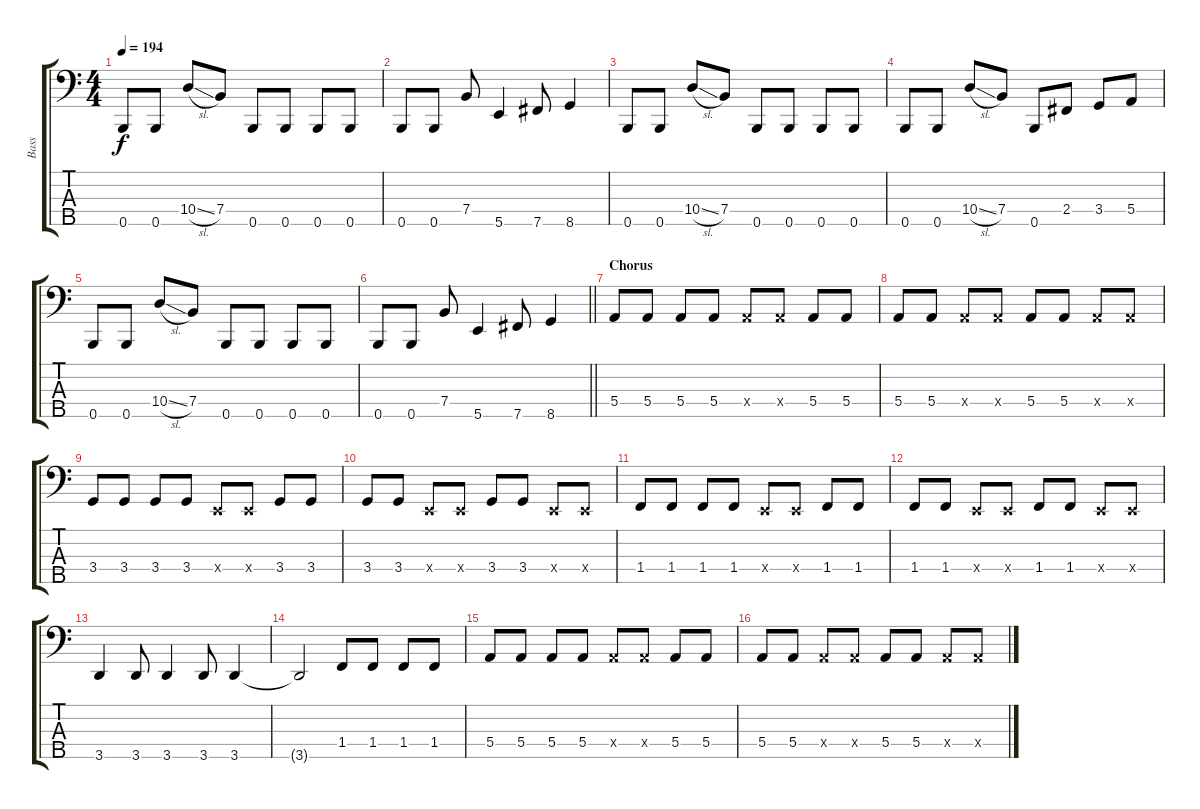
\track ("Bass" "Bass") {instrument electricbasspick}
\staff {score tabs}
\tuning (G2 D2 A1 E1 B0) {hide}
\ts (4 4)
\tempo 194
\clef f4
\ks c
0.5.8{dy f} 0.5.8 10.4{sl}.8 7.4.8 0.5.8 0.5.8 0.5.8 0.5.8 |
0.5.8 0.5.8 7.4.8 5.5.4 7.5.8 8.5.4 |
0.5.8 0.5.8 10.4{sl}.8 7.4.8 0.5.8 0.5.8 0.5.8 0.5.8 |
0.5.8 0.5.8 10.4{sl}.8 7.4.8 0.5.8 2.4.8 3.4.8 5.4.8 |
0.5.8 0.5.8 10.4{sl}.8 7.4.8 0.5.8 0.5.8 0.5.8 0.5.8 |
\barLineRight lightlight
0.5.8 0.5.8 7.4.8 5.5.4 7.5.8 8.5.4 |
\section ("" "Chorus")
5.4.8 5.4.8 5.4.8 5.4.8 5.4{x}.8 5.4{x}.8 5.4.8 5.4.8 |
5.4.8 5.4.8 5.4{x}.8 5.4{x}.8 5.4.8 5.4.8 5.4{x}.8 5.4{x}.8 |
3.4.8 3.4.8 3.4.8 3.4.8 0.4{x}.8 0.4{x}.8 3.4.8 3.4.8 |
3.4.8 3.4.8 0.4{x}.8 0.4{x}.8 3.4.8 3.4.8 0.4{x}.8 0.4{x}.8 |
1.4.8 1.4.8 1.4.8 1.4.8 0.4{x}.8 0.4{x}.8 1.4.8 1.4.8 |
1.4.8 1.4.8 0.4{x}.8 0.4{x}.8 1.4.8 1.4.8 0.4{x}.8 0.4{x}.8 |
3.5.4 3.5.8 3.5.4 3.5.8 3.5.4 |
3.5{t}.2 1.4.8 1.4.8 1.4.8 1.4.8 |
5.4.8 5.4.8 5.4.8 5.4.8 5.4{x}.8 5.4{x}.8 5.4.8 5.4.8 |
5.4.8 5.4.8 5.4{x}.8 5.4{x}.8 5.4.8 5.4.8 5.4{x}.8 5.4{x}.8
